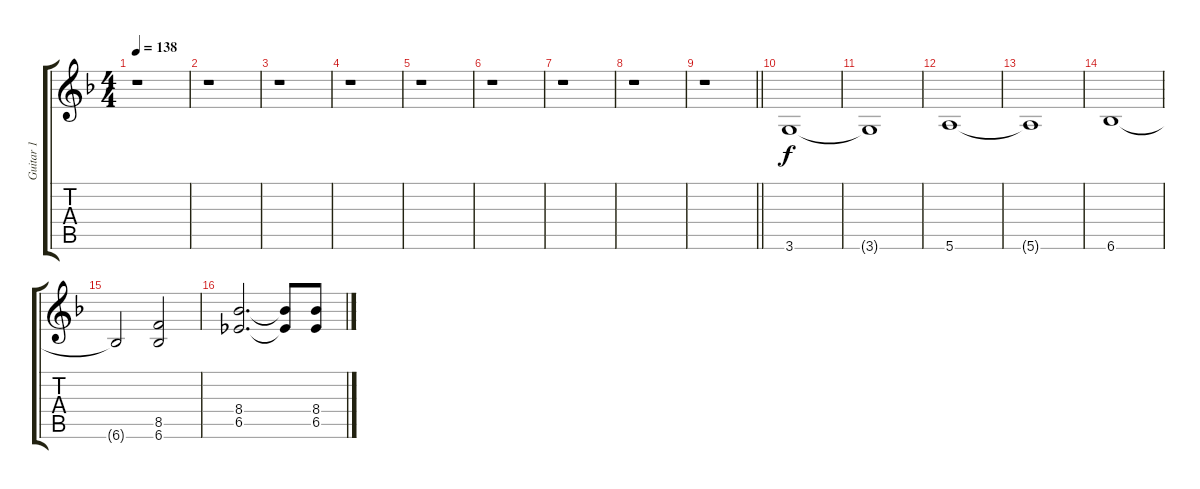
\track ("Guitar 1" "Guitar 1") {instrument overdrivenguitar}
\staff {score tabs}
\tuning (E4 B3 G3 D3 A2 E2) {hide}
\ts (4 4)
\tempo 138
\clef g2
\ks f
r.1{dy f} |
r.1 |
r.1 |
r.1 |
r.1 |
r.1 |
r.1 |
r.1 |
\barLineRight lightlight
r.1 |
3.6.1 |
3.6{t}.1 |
5.6.1 |
5.6{t}.1 |
6.6.1 |
6.6{t}.2 (8.5 6.6).2 |
(8.4 6.5).2{d} (8.4{t} 6.5{t}).8 (8.4 6.5).8
